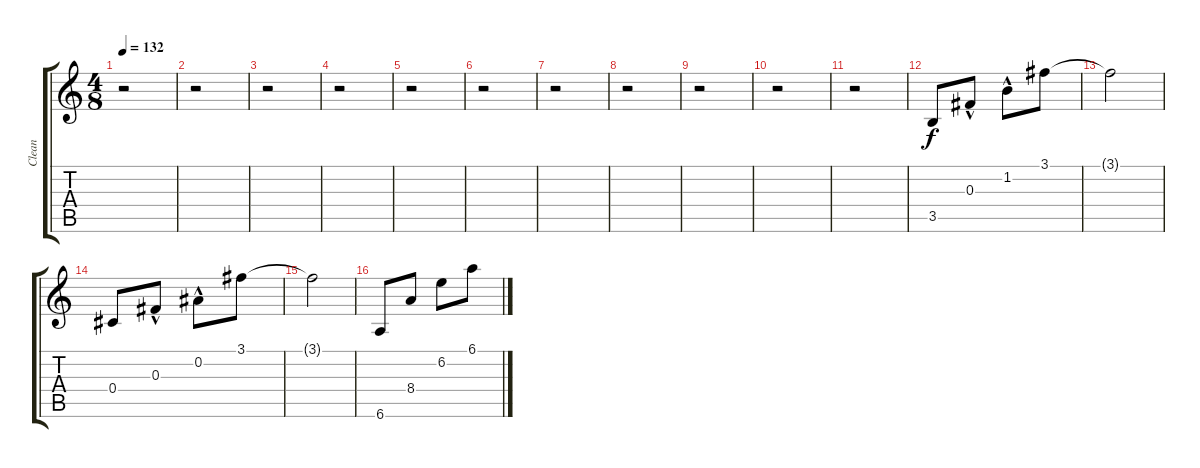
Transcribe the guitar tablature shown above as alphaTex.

\track ("Clean" "Clean") {instrument electricguitarclean}
\staff {score tabs}
\tuning (Eb4 Bb3 Gb3 Db3 Ab2 Eb2) {hide}
\ts (4 8)
\tempo 132
\clef g2
\ks c
r.2{dy f} |
r.2 |
r.2 |
r.2 |
r.2 |
r.2 |
r.2 |
r.2 |
r.2 |
r.2 |
r.2 |
3.5.8 0.3{hac}.8 1.2{hac}.8 3.1.8 |
3.1{t}.2 |
0.4.8 0.3{hac}.8 0.2{hac}.8 3.1.8 |
3.1{t}.2 |
6.6.8 8.4.8 6.2.8 6.1.8
